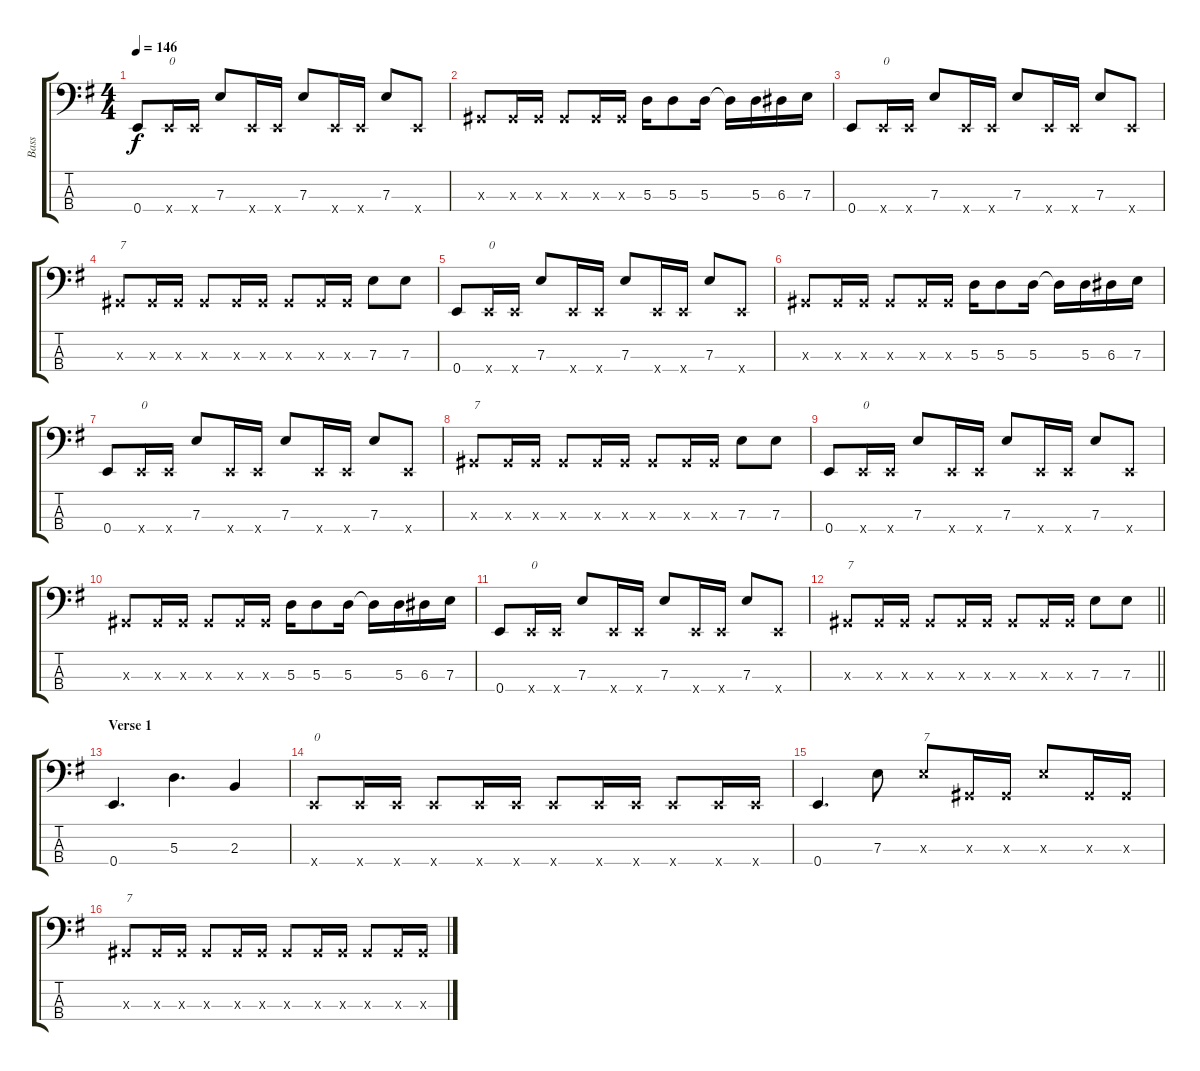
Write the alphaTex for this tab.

\track ("Bass" "Bass") {instrument electricbassfinger}
\staff {score tabs}
\tuning (G2 D2 A1 E1) {hide}
\ts (4 4)
\tempo 146
\clef f4
\ks g
0.4.8{dy f} 0.4{x}.16{txt "0"} 0.4{x}.16 7.3.8 0.4{x}.16 0.4{x}.16 7.3.8 0.4{x}.16 0.4{x}.16 7.3.8 0.4{x}.8 |
-1.3{x}.8 -1.3{x}.16 -1.3{x}.16 -1.3{x}.8 -1.3{x}.16 -1.3{x}.16 5.3.16 5.3.8 5.3.16 5.3{t}.16 5.3.16 6.3.16 7.3.16 |
0.4.8 0.4{x}.16{txt "0"} 0.4{x}.16 7.3.8 0.4{x}.16 0.4{x}.16 7.3.8 0.4{x}.16 0.4{x}.16 7.3.8 0.4{x}.8 |
-1.3{x}.8{txt "7"} -1.3{x}.16 -1.3{x}.16 -1.3{x}.8 -1.3{x}.16 -1.3{x}.16 -1.3{x}.8 -1.3{x}.16 -1.3{x}.16 7.3.8 7.3.8 |
0.4.8 0.4{x}.16{txt "0"} 0.4{x}.16 7.3.8 0.4{x}.16 0.4{x}.16 7.3.8 0.4{x}.16 0.4{x}.16 7.3.8 0.4{x}.8 |
-1.3{x}.8 -1.3{x}.16 -1.3{x}.16 -1.3{x}.8 -1.3{x}.16 -1.3{x}.16 5.3.16 5.3.8 5.3.16 5.3{t}.16 5.3.16 6.3.16 7.3.16 |
0.4.8 0.4{x}.16{txt "0"} 0.4{x}.16 7.3.8 0.4{x}.16 0.4{x}.16 7.3.8 0.4{x}.16 0.4{x}.16 7.3.8 0.4{x}.8 |
-1.3{x}.8{txt "7"} -1.3{x}.16 -1.3{x}.16 -1.3{x}.8 -1.3{x}.16 -1.3{x}.16 -1.3{x}.8 -1.3{x}.16 -1.3{x}.16 7.3.8 7.3.8 |
0.4.8 0.4{x}.16{txt "0"} 0.4{x}.16 7.3.8 0.4{x}.16 0.4{x}.16 7.3.8 0.4{x}.16 0.4{x}.16 7.3.8 0.4{x}.8 |
-1.3{x}.8 -1.3{x}.16 -1.3{x}.16 -1.3{x}.8 -1.3{x}.16 -1.3{x}.16 5.3.16 5.3.8 5.3.16 5.3{t}.16 5.3.16 6.3.16 7.3.16 |
0.4.8 0.4{x}.16{txt "0"} 0.4{x}.16 7.3.8 0.4{x}.16 0.4{x}.16 7.3.8 0.4{x}.16 0.4{x}.16 7.3.8 0.4{x}.8 |
\barLineRight lightlight
-1.3{x}.8{txt "7"} -1.3{x}.16 -1.3{x}.16 -1.3{x}.8 -1.3{x}.16 -1.3{x}.16 -1.3{x}.8 -1.3{x}.16 -1.3{x}.16 7.3.8 7.3.8 |
\section ("" "Verse 1")
0.4.4{d} 5.3.4{d} 2.3.4 |
0.4{x}.8{txt "0"} 0.4{x}.16 0.4{x}.16 0.4{x}.8 0.4{x}.16 0.4{x}.16 0.4{x}.8 0.4{x}.16 0.4{x}.16 0.4{x}.8 0.4{x}.16 0.4{x}.16 |
0.4.4{d} 7.3.8 7.3{x}.8{txt "7"} -1.3{x}.16 -1.3{x}.16 7.3{x}.8 -1.3{x}.16 -1.3{x}.16 |
-1.3{x}.8{txt "7"} -1.3{x}.16 -1.3{x}.16 -1.3{x}.8 -1.3{x}.16 -1.3{x}.16 -1.3{x}.8 -1.3{x}.16 -1.3{x}.16 -1.3{x}.8 -1.3{x}.16 -1.3{x}.16
